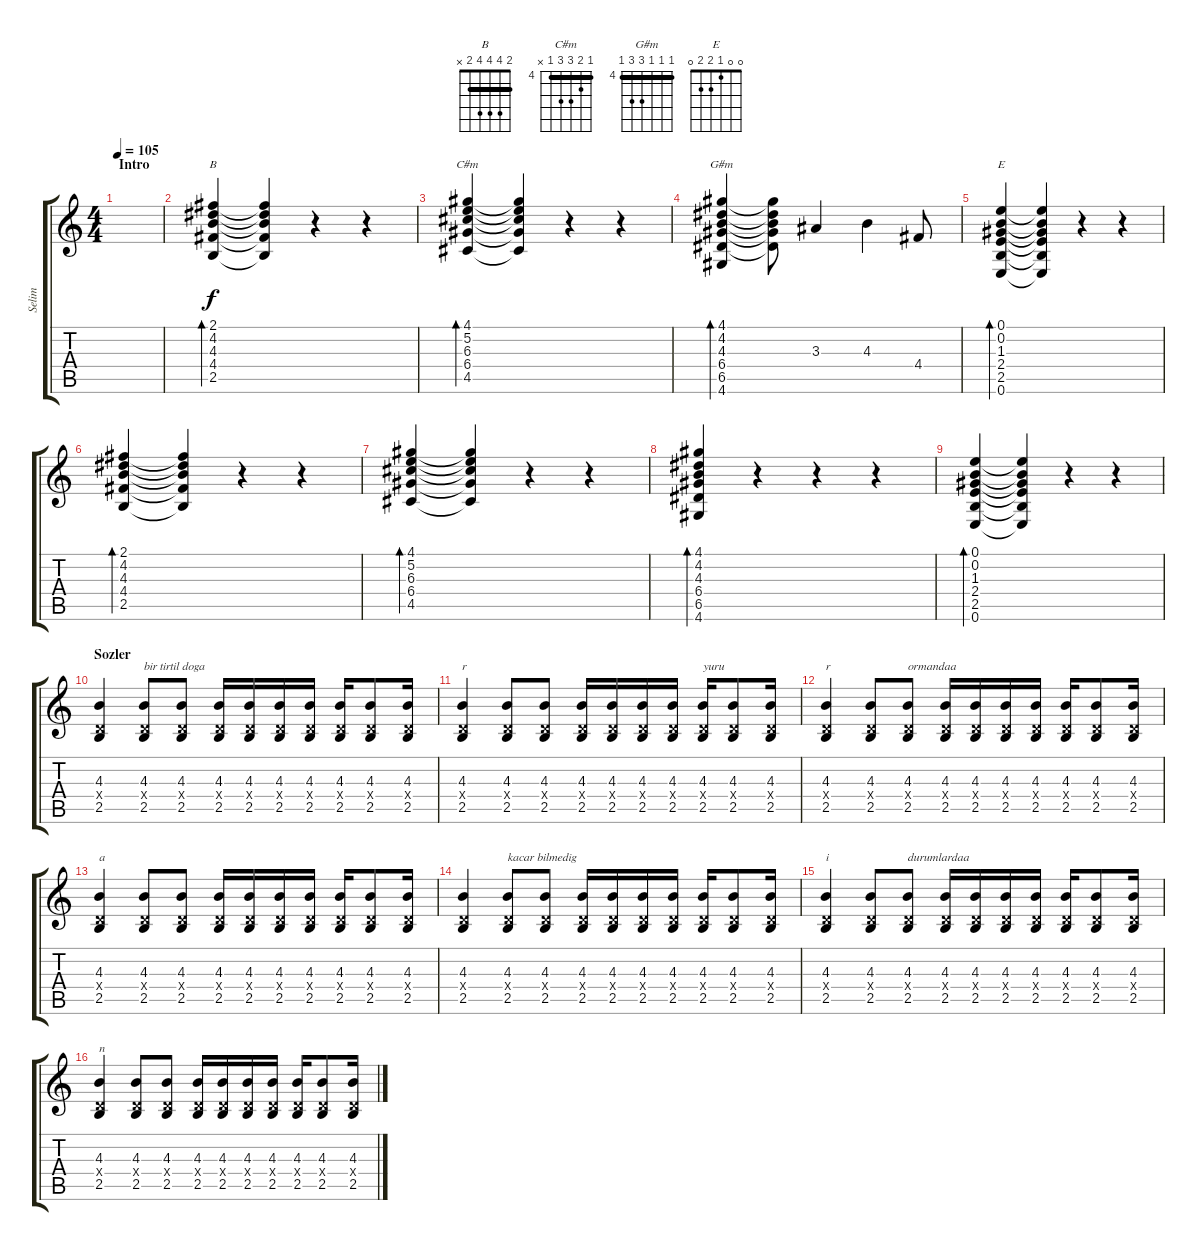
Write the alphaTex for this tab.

\track ("Selim" "Selim") {instrument electricguitarclean}
\staff {score tabs}
\tuning (E4 B3 G3 D3 A2 E2) {hide}
\chord ("B" 2 4 4 4 2 x) {barre 2}
\chord ("C#m" 4 5 6 6 4 x) {firstfret 4 barre 4}
\chord ("G#m" 4 4 4 6 6 4) {firstfret 4 barre 4}
\chord ("E" 0 0 1 2 2 0)
\ts (4 4)
\section ("" "Intro")
\tempo 105
\clef g2
\ks c
|
(2.1 4.2 4.3 4.4 2.5).4{bd 30 ch "B"} (2.1{t} 4.2{t} 4.3{t} 4.4{t} 2.5{t}).4 r.4 r.4 |
(4.1 5.2 6.3 6.4 4.5).4{bd 30 ch "C#m"} (4.1{t} 5.2{t} 6.3{t} 6.4{t} 4.5{t}).4 r.4 r.4 |
(4.1 4.2 4.3 6.4 6.5 4.6).4{bd 30 ch "G#m"} (4.1{t} 4.2{t} 4.3{t} 6.4{t} 6.5{t}).8 3.3.4 4.3.4 4.4.8 |
(0.1 0.2 1.3 2.4 2.5 0.6).4{bd 30 ch "E"} (0.1{t} 0.2{t} 1.3{t} 2.4{t} 2.5{t} 0.6{t}).4 r.4 r.4 |
(2.1 4.2 4.3 4.4 2.5).4{bd 30} (2.1{t} 4.2{t} 4.3{t} 4.4{t} 2.5{t}).4 r.4 r.4 |
(4.1 5.2 6.3 6.4 4.5).4{bd 30} (4.1{t} 5.2{t} 6.3{t} 6.4{t} 4.5{t}).4 r.4 r.4 |
(4.1 4.2 4.3 6.4 6.5 4.6).4{bd 30} r.4 r.4 r.4 |
(0.1 0.2 1.3 2.4 2.5 0.6).4{bd 30} (0.1{t} 0.2{t} 1.3{t} 2.4{t} 2.5{t} 0.6{t}).4 r.4 r.4 |
\section ("" "Sozler")
(4.3 0.4{x} 2.5).4{volume 10} (4.3 0.4{x} 2.5).8{txt "bir tirtil doga"} (4.3 0.4{x} 2.5).8 (4.3 0.4{x} 2.5).16 (4.3 0.4{x} 2.5).16 (4.3 0.4{x} 2.5).16 (4.3 0.4{x} 2.5).16 (4.3 0.4{x} 2.5).16 (4.3 0.4{x} 2.5).8 (4.3 0.4{x} 2.5).16 |
(4.3 0.4{x} 2.5).4{txt "r"} (4.3 0.4{x} 2.5).8 (4.3 0.4{x} 2.5).8 (4.3 0.4{x} 2.5).16 (4.3 0.4{x} 2.5).16 (4.3 0.4{x} 2.5).16 (4.3 0.4{x} 2.5).16 (4.3 0.4{x} 2.5).16{txt "yuru"} (4.3 0.4{x} 2.5).8 (4.3 0.4{x} 2.5).16 |
(4.3 0.4{x} 2.5).4{txt "r"} (4.3 0.4{x} 2.5).8 (4.3 0.4{x} 2.5).8{txt "ormandaa"} (4.3 0.4{x} 2.5).16 (4.3 0.4{x} 2.5).16 (4.3 0.4{x} 2.5).16 (4.3 0.4{x} 2.5).16 (4.3 0.4{x} 2.5).16 (4.3 0.4{x} 2.5).8 (4.3 0.4{x} 2.5).16 |
(4.3 0.4{x} 2.5).4{txt "a"} (4.3 0.4{x} 2.5).8 (4.3 0.4{x} 2.5).8 (4.3 0.4{x} 2.5).16 (4.3 0.4{x} 2.5).16 (4.3 0.4{x} 2.5).16 (4.3 0.4{x} 2.5).16 (4.3 0.4{x} 2.5).16 (4.3 0.4{x} 2.5).8 (4.3 0.4{x} 2.5).16 |
(4.3 0.4{x} 2.5).4 (4.3 0.4{x} 2.5).8{txt "kacar bilmedig"} (4.3 0.4{x} 2.5).8 (4.3 0.4{x} 2.5).16 (4.3 0.4{x} 2.5).16 (4.3 0.4{x} 2.5).16 (4.3 0.4{x} 2.5).16 (4.3 0.4{x} 2.5).16 (4.3 0.4{x} 2.5).8 (4.3 0.4{x} 2.5).16 |
(4.3 0.4{x} 2.5).4{txt "i"} (4.3 0.4{x} 2.5).8 (4.3 0.4{x} 2.5).8{txt "durumlardaa"} (4.3 0.4{x} 2.5).16 (4.3 0.4{x} 2.5).16 (4.3 0.4{x} 2.5).16 (4.3 0.4{x} 2.5).16 (4.3 0.4{x} 2.5).16 (4.3 0.4{x} 2.5).8 (4.3 0.4{x} 2.5).16 |
(4.3 0.4{x} 2.5).4{txt "n"} (4.3 0.4{x} 2.5).8 (4.3 0.4{x} 2.5).8 (4.3 0.4{x} 2.5).16 (4.3 0.4{x} 2.5).16 (4.3 0.4{x} 2.5).16 (4.3 0.4{x} 2.5).16 (4.3 0.4{x} 2.5).16 (4.3 0.4{x} 2.5).8 (4.3 0.4{x} 2.5).16
